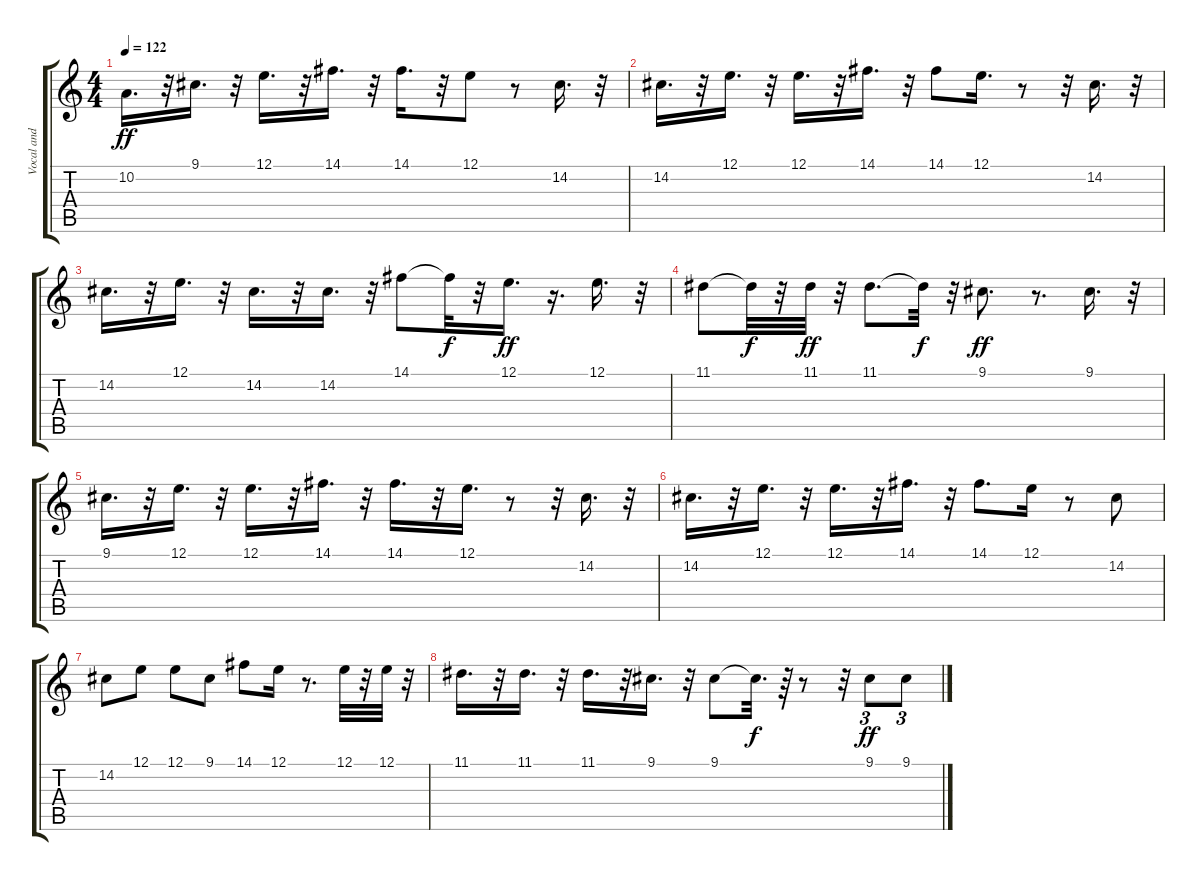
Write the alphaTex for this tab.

\track ("Vocal and Telephone ring" "Vocal and ") {instrument flute}
\staff {score tabs}
\tuning (E4 B3 G3 D3 A2 E2) {hide}
\ts (4 4)
\tempo 122
\clef g2
\ks c
10.2.16{d dy ff} r.32 9.1.16{d} r.32 12.1.16{d} r.32 14.1.16{d} r.32 14.1.16{d} r.32 12.1.8 r.8 14.2.16{d} r.32 |
14.2.16{d} r.32 12.1.16{d} r.32 12.1.16{d} r.32 14.1.16{d} r.32 14.1.8 12.1.16{d} r.8 r.32 14.2.16{d} r.32 |
14.2.16{d} r.32 12.1.16{d} r.32 14.2.16{d} r.32 14.2.16{d} r.32 14.1.8 14.1{t}.32{dy f} r.32 12.1.16{d dy ff} r.16{d} 12.1.16{d} r.32 |
11.1.8 11.1{t}.32{dy f} r.32 11.1.32{dy ff} r.32 11.1.8{d} 11.1{t}.32{dy f} r.32 9.1.8{d dy ff} r.8{d} 9.1.16{d} r.32 |
9.1.16{d} r.32 12.1.16{d} r.32 12.1.16{d} r.32 14.1.16{d} r.32 14.1.16{d} r.32 12.1.16{d} r.8 r.32 14.2.16{d} r.32 |
14.2.16{d} r.32 12.1.16{d} r.32 12.1.16{d} r.32 14.1.16{d} r.32 14.1.8{d} 12.1.16 r.8 14.2.8 |
14.2.8 12.1.8 12.1.8 9.1.8 14.1.8 12.1.16 r.8{d} 12.1.32 r.32 12.1.32 r.32 |
11.1.16{d} r.32 11.1.16{d} r.32 11.1.16{d} r.32 9.1.16{d} r.32 9.1.8 9.1{t}.32{d dy f} r.64 r.8 r.32 9.1.8{tu (3 2) dy ff} 9.1.8{tu (3 2)}
